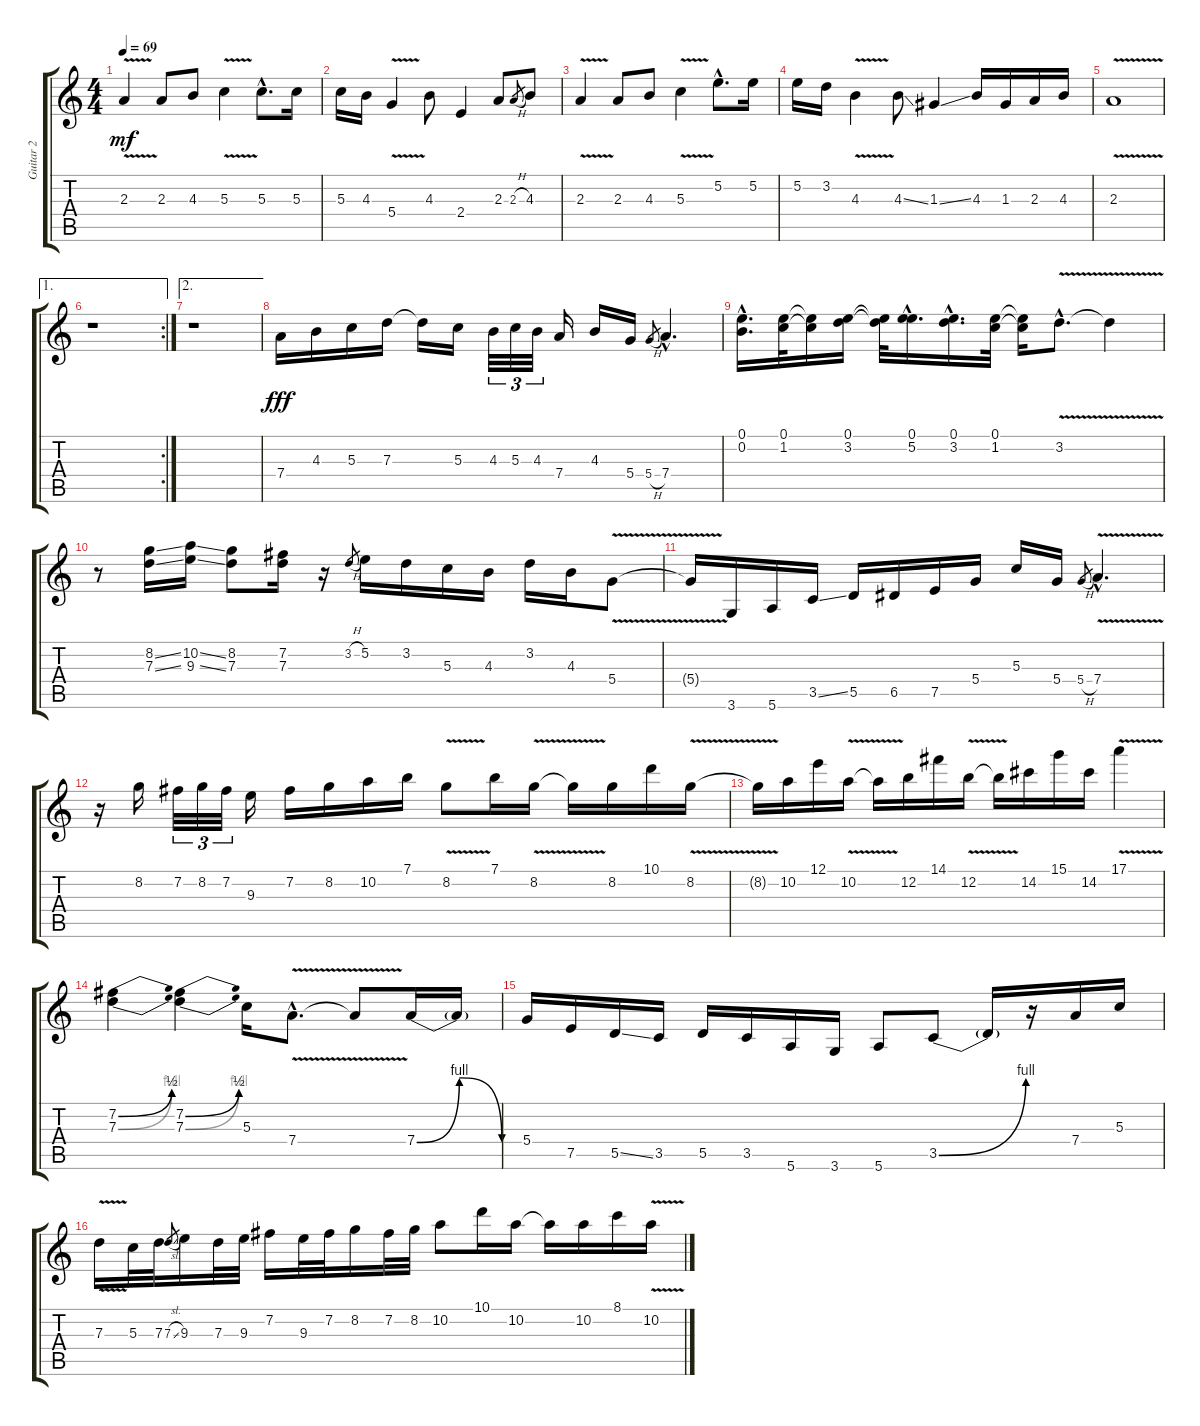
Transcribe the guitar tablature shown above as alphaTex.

\track ("Guitar 2" "Guitar 2") {instrument electricguitarclean}
\staff {score tabs}
\tuning (E4 B3 G3 D3 A2 E2) {hide}
\ts (4 4)
\tempo 69
\clef g2
\ks c
2.3{v}.4{dy mf} 2.3.8 4.3.8 5.3{v}.4 5.3{hac}.8{d} 5.3.16 |
5.3.16 4.3.16 5.4{v}.4 4.3.8 2.4.4 2.3.8 2.3{h}.8{gr} 4.3.8 |
2.3{v}.4 2.3.8 4.3.8 5.3{v}.4 5.2{hac}.8{d} 5.2.16 |
5.2.16 3.2.16 4.3{v}.4 4.3{ss}.8 1.3{ss}.4 4.3.16 1.3.16 2.3.16 4.3.16 |
2.3{v}.1 |
\ae 1
\rc 2
r.1 |
\ae 2
r.1 |
7.4.16{dy fff} 4.3.16 5.3.16 7.3.16 7.3{t}.16 5.3.16 4.3.32{tu (3 2)} 5.3.32{tu (3 2)} 4.3.32{tu (3 2)} 7.4.16 4.3.16 5.4.16 5.4{h}.8{gr} 7.4{hac}.4{d} |
(0.1{hac} 0.2{hac}).16{d} (0.1 1.2).32 (0.1{t} 1.2{t}).16 (0.1 3.2).16 (0.1{t} 3.2{t}).32 (0.1{hac} 5.2{hac}).16{d} (0.1{hac} 3.2{hac}).16{d} (0.1 1.2).32 (0.1{t} 1.2{t}).16 3.2{v hac}.8{d} 3.2{t}.4 |
r.8 (8.2{ss} 7.3{ss}).16 (10.2{ss} 9.3{ss}).16 (8.2 7.3).8 (7.2 7.3).16 r.16 3.2{h}.8{gr} 5.2.16 3.2.16 5.3.16 4.3.16 3.2.16 4.3.16 5.4{v}.8 |
5.4{v t}.16 3.6.16 5.6.16 3.5{ss}.16 5.5.16 6.5.16 7.5.16 5.4.16 5.3.16 5.4.16 5.4{h}.8{gr} 7.4{v hac}.4{d} |
r.16 8.2.16 7.2.32{tu (3 2)} 8.2.32{tu (3 2)} 7.2.32{tu (3 2)} 9.3.16 7.2.16 8.2.16 10.2.16 7.1.16 8.2{v}.8 7.1.16 8.2{v}.16 8.2{v t}.16 8.2.16 10.1.16 8.2{v}.16 |
8.2{v t}.16{instrument distortionguitar} 10.2.16 12.1.16 10.2{v}.16 10.2{v t}.16 12.2.16 14.1.16 12.2{v}.16 12.2{v t}.16 14.2.16 15.1.16 14.2.16 17.1{v}.4 |
(7.2{be (bend 0 0 60 2)} 7.3{be (bend 0 0 60 4)}).4 (7.2{be (bend 0 0 60 2)} 7.3{be (bend 0 0 60 4)}).4 5.3.16 7.4{v hac}.8{d} 7.4{v t}.8 7.4{be (bendrelease 0 0 5 4 55 4 60 0)}.16 7.4{t}.16 |
5.4.16 7.5.16 5.5{ss}.16 3.5.16 5.5.16 3.5.16 5.6.16 3.6.16 5.6.8 3.5{be (bend 0 0 60 4)}.8 3.5{t}.16 r.16 7.4.16 5.3.16 |
7.3{v}.16 5.3.32 7.3.32 7.3{sl}.8{gr} 9.3.16 7.3.32 9.3.32 7.2.16 9.3.32 7.2.32 8.2.16 7.2.32 8.2.32 10.2.8 10.1.16 10.2.16 10.2{t}.16 10.2.16 8.1.16 10.2{v}.16
